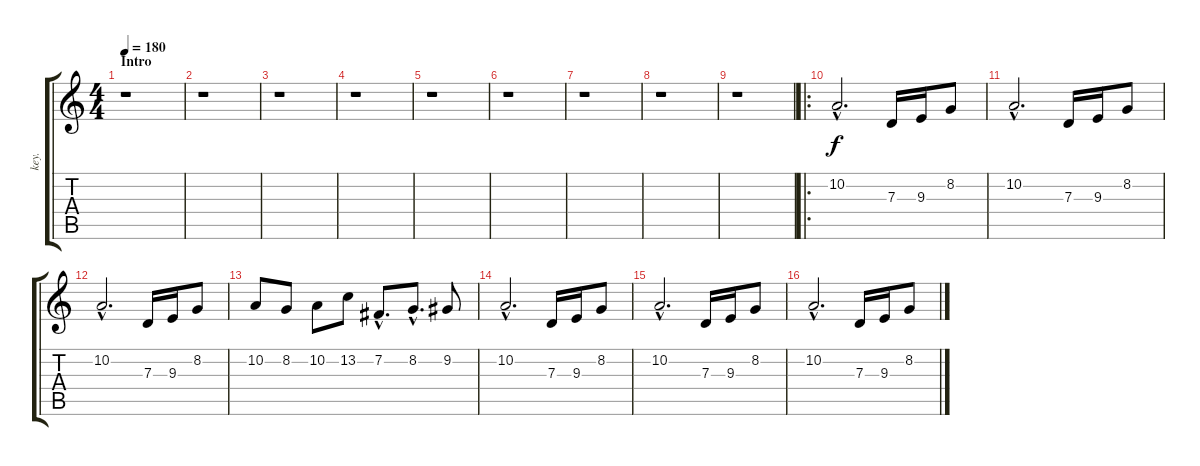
\track ("key." "key.") {instrument stringensemble1}
\staff {score tabs}
\tuning (E4 B3 G3 D3 A2 E2) {hide}
\ts (4 4)
\section ("" "Intro")
\tempo 180
\clef g2
\ks c
r.1{dy f instrument stringensemble1} |
r.1 |
r.1 |
r.1 |
r.1 |
r.1 |
r.1 |
r.1 |
r.1 |
\ro
10.2{hac}.2{d} 7.3.16 9.3.16 8.2.8 |
10.2{hac}.2{d} 7.3.16 9.3.16 8.2.8 |
10.2{hac}.2{d} 7.3.16 9.3.16 8.2.8 |
10.2.8 8.2.8 10.2.8 13.2.8 7.2{hac}.8{d} 8.2{hac}.8{d} 9.2.8 |
10.2{hac}.2{d} 7.3.16 9.3.16 8.2.8 |
10.2{hac}.2{d} 7.3.16 9.3.16 8.2.8 |
10.2{hac}.2{d} 7.3.16 9.3.16 8.2.8
